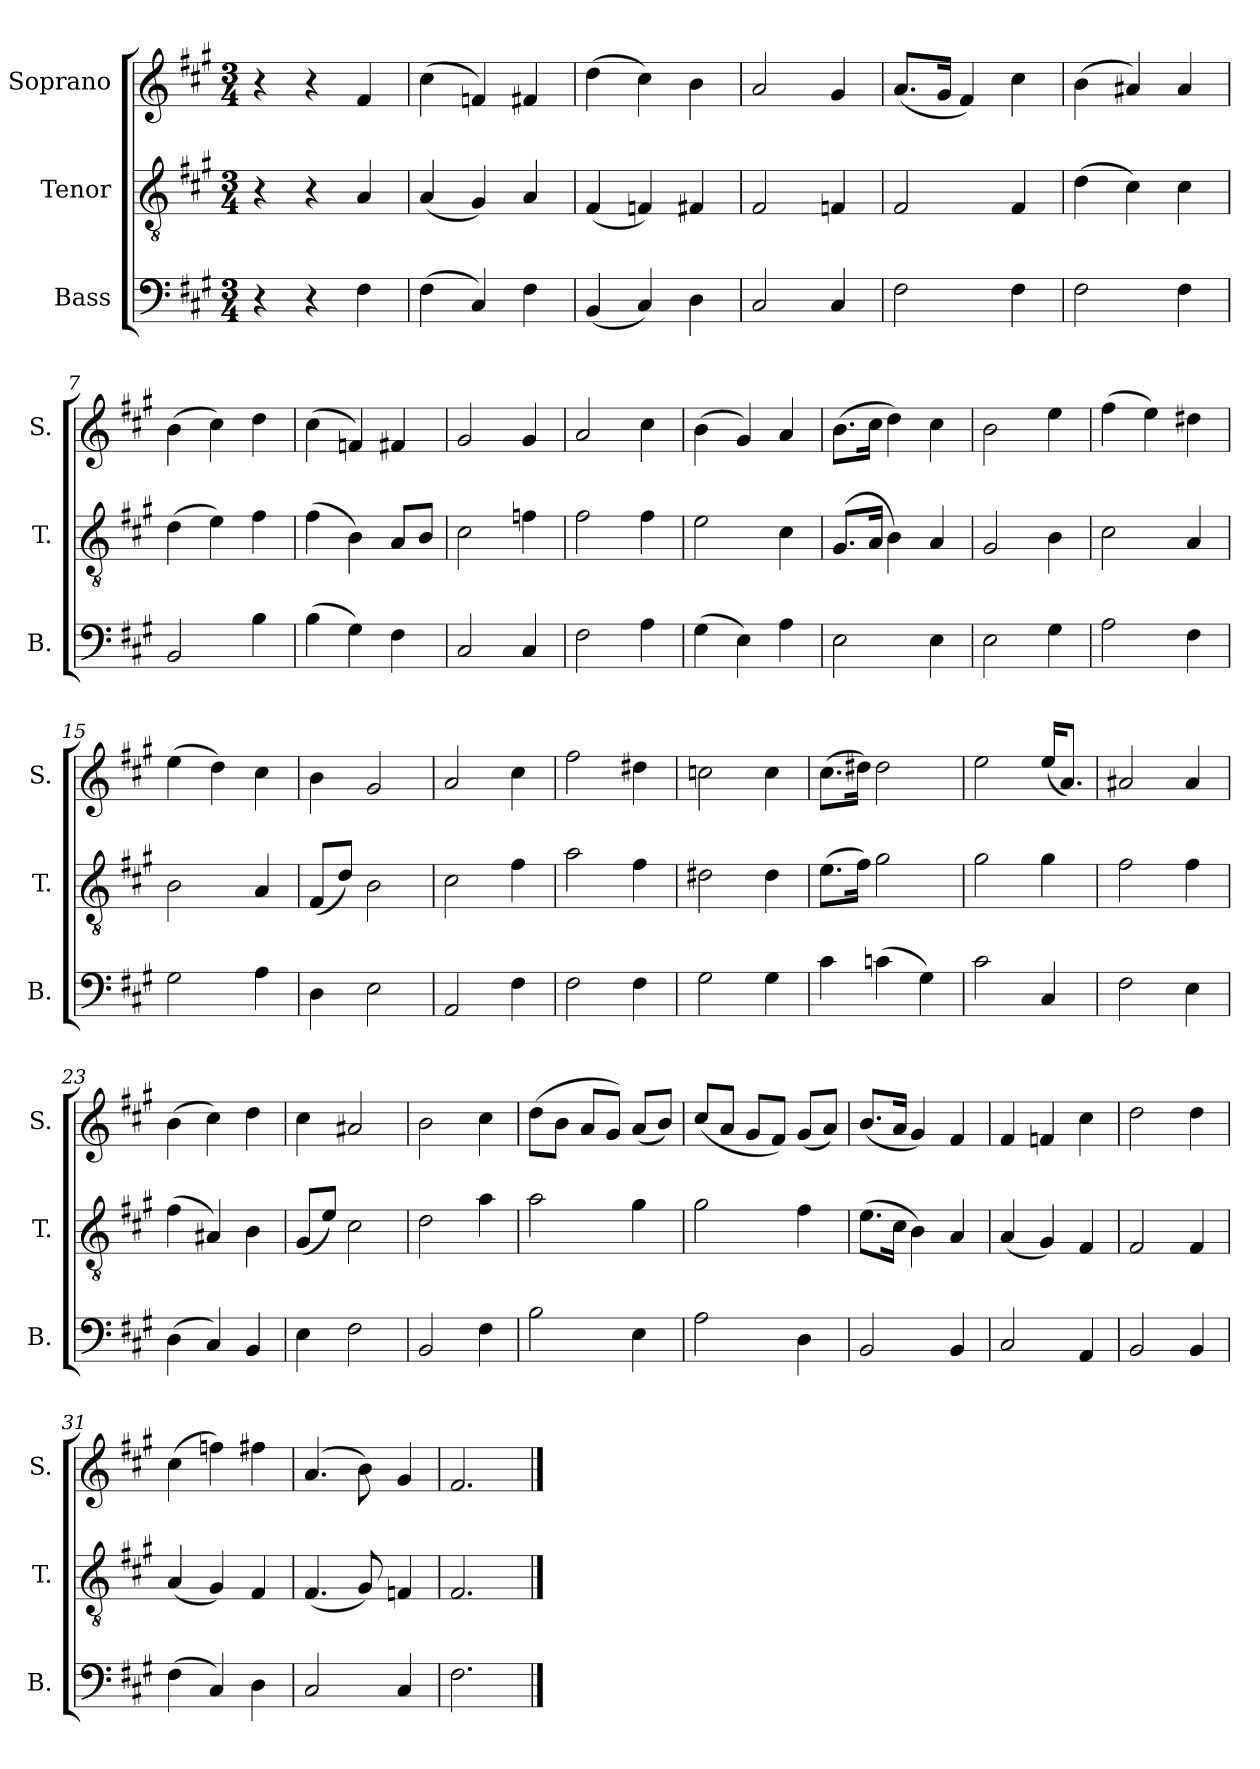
**kern	**kern	**kern
*part3	*part2	*part1
*staff3	*staff2	*staff1
*I"Bass	*I"Tenor	*I"Soprano
*I'B.	*I'T.	*I'S.
*clefF4	*clefGv2	*clefG2
*k[f#c#g#]	*k[f#c#g#]	*k[f#c#g#]
*A:	*A:	*A:
*M3/4	*M3/4	*M3/4
=1	=1	=1
4r	4r	4r
4r	4r	4r
4F#\	4A/	4f#/
=2	=2	=2
(4F#\	(4A/	(4cc#\
4C#/)	4G#/)	4fn/)
4F#\	4A/	4f#X/
=3	=3	=3
(4BB/	(4F#/	(4dd\
4C#/)	4Fn/)	4cc#\)
4D\	4F#X/	4b\
=4	=4	=4
2C#/	2F#/	2a/
4C#/	4Fn/	4g#/
=5	=5	=5
2F#\	2F#/	(8.a/L
.	.	16g#/Jk
.	.	4f#/)
4F#\	4F#/	4cc#\
=6	=6	=6
2F#\	(4d\	(4b\
.	4c#\)	4a#X/)
4F#\	4c#\	4a#/
=7	=7	=7
2BB/	(4d\	(4b\
.	4e\)	4cc#\)
4B\	4f#\	4dd\
=8	=8	=8
(4B\	(4f#\	(4cc#\
4G#\)	4B\)	4fn/)
4F#\	8A/L	4f#X/
.	8B/J	.
!!LO:LB:g=z
=9	=9	=9
2C#/	2c#\	2g#/
4C#/	4fn\	4g#/
=10	=10	=10
2F#\	2f#\	2a/
4A\	4f#\	4cc#\
=11	=11	=11
(4G#\	2e\	(4b\
4E\)	.	4g#/)
4A\	4c#\	4a/
=12	=12	=12
2E\	(8.G#/L	(8.b\L
.	16A/Jk	16cc#\Jk
.	4B\)	4dd\)
4E\	4A/	4cc#\
=13	=13	=13
2E\	2G#/	2b\
4G#\	4B\	4ee\
=14	=14	=14
2A\	2c#\	(4ff#\
.	.	4ee\)
4F#\	4A/	4dd#X\
=15	=15	=15
2G#\	2B\	(4ee\
.	.	4dd\)
4A\	4A/	4cc#\
=16	=16	=16
4D\	(8F#/L	4b\
.	8d/J)	.
2E\	2B\	2g#/
=17	=17	=17
2AA/	2c#\	2a/
4F#\	4f#\	4cc#\
=18	=18	=18
2F#\	2a\	2ff#\
4F#\	4f#\	4dd#X\
!!LO:LB:g=z
=19	=19	=19
2G#\	2d#X\	2ccn\
4G#\	4d#\	4cc\
=20	=20	=20
4c#\	(8.e\L	(8.cc#\L
.	16f#\Jk)	16dd#X\Jk)
(4cn\	2g#\	2dd#\
4G#\)	.	.
=21	=21	=21
2c#\	2g#\	2ee\
4C#/	4g#\	(16ee/KL
.	.	8.a/J)
=22	=22	=22
2F#\	2f#\	2a#X/
4E\	4f#\	4a#/
=23	=23	=23
(4D\	(4f#\	(4b\
4C#/)	4A#X/)	4cc#\)
4BB/	4B\	4dd\
=24	=24	=24
4E\	(8G#/L	4cc#\
.	8e/J)	.
2F#\	2c#\	2a#X/
=25	=25	=25
2BB/	2d\	2b\
4F#\	4a\	4cc#\
=26	=26	=26
2B\	2a\	(8dd\L
.	.	8b\J
.	.	8a/L
.	.	8g#/J)
4E\	4g#\	(8a/L
.	.	8b/J)
!!LO:PB:g=z
=27	=27	=27
2A\	2g#\	(8cc#/L
.	.	8a/J
.	.	8g#/L
.	.	8f#/J)
4D\	4f#\	(8g#/L
.	.	8a/J)
=28	=28	=28
2BB/	(8.e\L	(8.b/L
.	16c#\Jk	16a/Jk
.	4B\)	4g#/)
4BB/	4A/	4f#/
=29	=29	=29
2C#/	(4A/	4f#/
.	4G#/)	4fn/
4AA/	4F#/	4cc#\
=30	=30	=30
2BB/	2F#/	2dd\
4BB/	4F#/	4dd\
=31	=31	=31
(4F#\	(4A/	(4cc#\
4C#/)	4G#/)	4ffn\)
4D\	4F#/	4ff#X\
=32	=32	=32
2C#/	(4.F#/	(4.a/
.	8G#/)	8b\)
4C#/	4Fn/	4g#/
=33	=33	=33
2.F#\	2.F#/	2.f#/
==	==	==
*-	*-	*-
